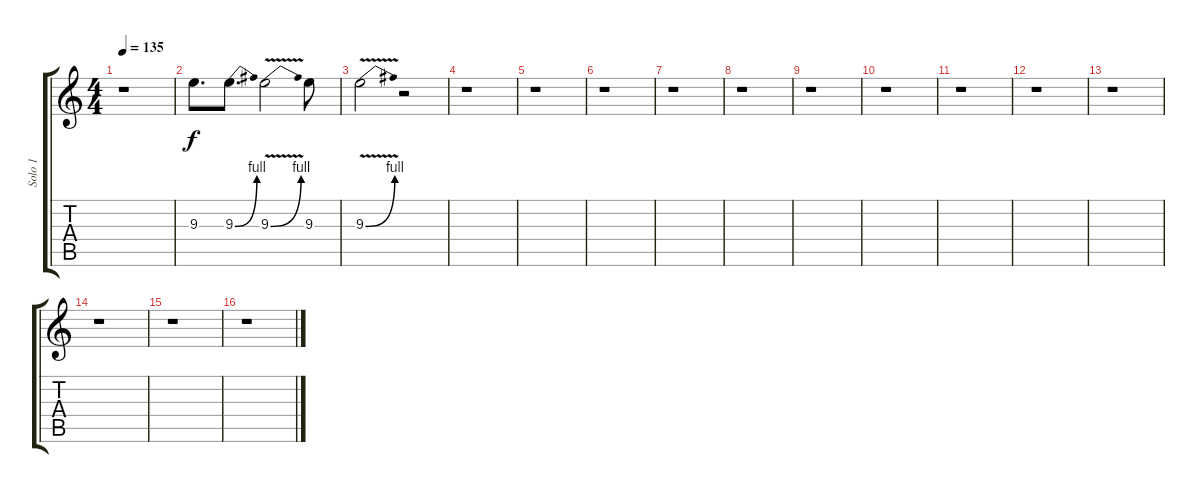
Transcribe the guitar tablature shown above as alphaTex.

\track ("Solo 1" "Solo 1") {instrument overdrivenguitar}
\staff {score tabs}
\tuning (E4 B3 G3 D3 A2 E2) {hide}
\ts (4 4)
\tempo 135
\clef g2
\ks c
r.1{dy f} |
9.3.8{d} 9.3{be (bend 0 0 60 4)}.8{d} 9.3{be (bend 0 0 60 4) v}.2 9.3.8 |
9.3{be (bend 0 0 60 4) v}.2 r.2 |
r.1 |
r.1 |
r.1 |
r.1 |
r.1 |
r.1 |
r.1 |
r.1 |
r.1 |
r.1 |
r.1 |
r.1 |
r.1
